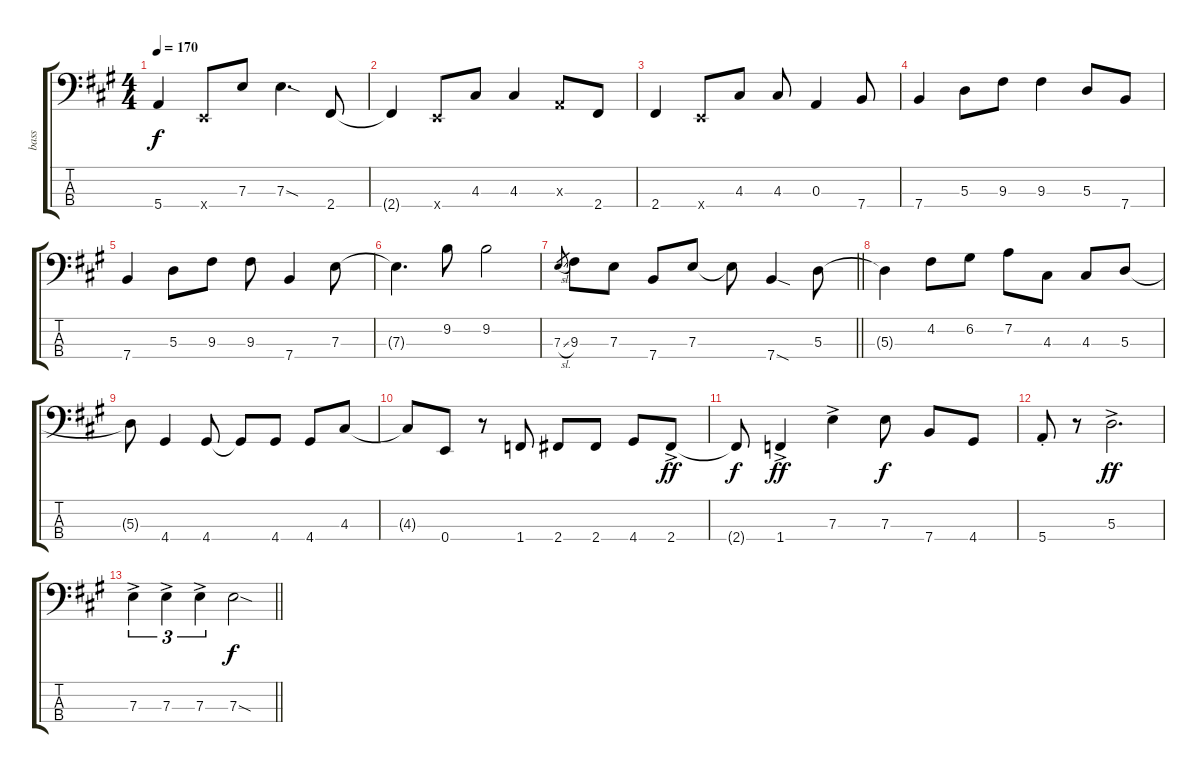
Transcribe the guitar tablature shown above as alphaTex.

\track ("bass" "bass") {instrument electricbasspick}
\staff {score tabs}
\tuning (G2 D2 A1 E1) {hide}
\ts (4 4)
\tempo 170
\clef f4
\ks a
5.4.4{dy f} 0.4{x}.8 7.3.8 7.3{sod}.4{d} 2.4.8 |
2.4{t}.4 0.4{x}.8 4.3.8 4.3.4 0.3{x}.8 2.4.8 |
2.4.4 0.4{x}.8 4.3.8 4.3.8 0.3.4 7.4.8 |
7.4.4 5.3.8 9.3.8 9.3.4 5.3.8 7.4.8 |
7.4.4 5.3.8 9.3.8 9.3.8 7.4.4 7.3.8 |
7.3{t}.4{d} 9.2.8 9.2.2 |
\barLineRight lightlight
7.3{sl}.8{gr} 9.3.8 7.3.8 7.4.8 7.3.8 7.3{t}.8 7.4{sod}.4 5.3.8 |
5.3{t}.4 4.2.8 6.2.8 7.2.8 4.3.8 4.3.8 5.3.8 |
5.3{t}.8 4.4.4 4.4.8 4.4{t}.8 4.4.8 4.4.8 4.3.8 |
4.3{t}.8 0.4.8 r.8 1.4.8 2.4.8 2.4.8 4.4.8 2.4{ac}.8{dy ff} |
2.4{t}.8{dy f} 1.4{ac}.4{dy ff} 7.3{ac}.4 7.3.8{dy f} 7.4.8 4.4.8 |
5.4{st}.8 r.8 5.3{ac}.2{d dy ff} |
\barLineRight lightlight
7.3{ac}.4{tu (3 2)} 7.3{ac}.4{tu (3 2)} 7.3{ac}.4{tu (3 2)} 7.3{sod}.2{dy f}
